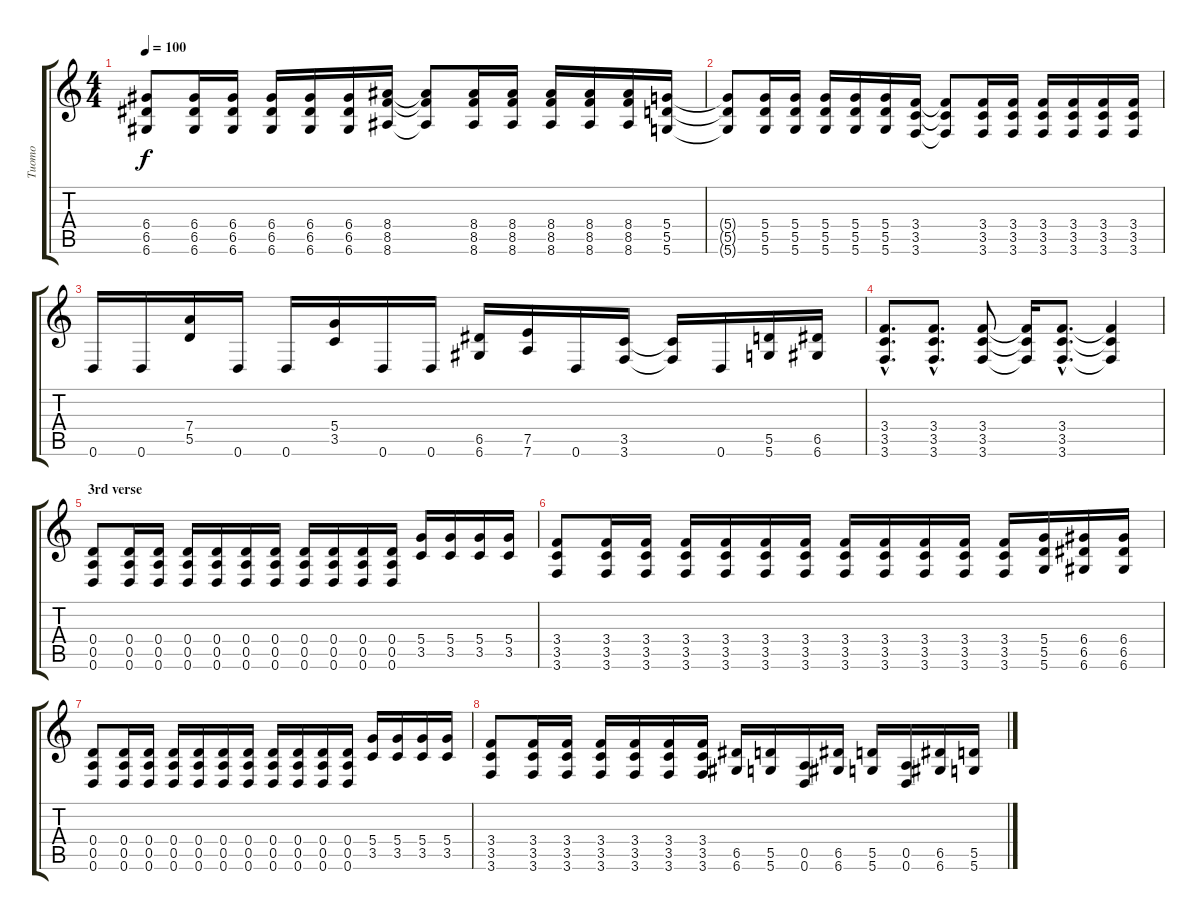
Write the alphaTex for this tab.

\track ("Tuomo" "Tuomo") {instrument distortionguitar}
\staff {score tabs}
\tuning (E4 B3 G3 D3 A2 D2) {hide}
\ts (4 4)
\tempo 100
\clef g2
\ks c
(6.4{t} 6.5{t} 6.6{t}).8{dy f} (6.4 6.5 6.6).16 (6.4 6.5 6.6).16 (6.4 6.5 6.6).16 (6.4 6.5 6.6).16 (6.4 6.5 6.6).16 (8.4 8.5 8.6).16 (8.4{t} 8.5{t} 8.6{t}).8 (8.4 8.5 8.6).16 (8.4 8.5 8.6).16 (8.4 8.5 8.6).16 (8.4 8.5 8.6).16 (8.4 8.5 8.6).16 (5.4 5.5 5.6).16 |
(5.4{t} 5.5{t} 5.6{t}).8 (5.4 5.5 5.6).16 (5.4 5.5 5.6).16 (5.4 5.5 5.6).16 (5.4 5.5 5.6).16 (5.4 5.5 5.6).16 (3.4 3.5 3.6).16 (3.4{t} 3.5{t} 3.6{t}).8 (3.4 3.5 3.6).16 (3.4 3.5 3.6).16 (3.4 3.5 3.6).16 (3.4 3.5 3.6).16 (3.4 3.5 3.6).16 (3.4 3.5 3.6).16 |
0.6.16 0.6.16 (7.4 5.5).16 0.6.16 0.6.16 (5.4 3.5).16 0.6.16 0.6.16 (6.5 6.6).16 (7.5 7.6).16 0.6.16 (3.5 3.6).16 (3.5{t} 3.6{t}).16 0.6.16 (5.5 5.6).16 (6.5 6.6).16 |
(3.4{hac} 3.5{hac} 3.6{hac}).8{d} (3.4{hac} 3.5{hac} 3.6{hac}).8{d} (3.4 3.5 3.6).8 (3.4{t} 3.5{t} 3.6{t}).16 (3.4{hac} 3.5{hac} 3.6{hac}).8{d} (3.4{t} 3.5{t} 3.6{t}).4 |
\section ("" "3rd verse")
(0.4 0.5 0.6).8 (0.4 0.5 0.6).16 (0.4 0.5 0.6).16 (0.4 0.5 0.6).16 (0.4 0.5 0.6).16 (0.4 0.5 0.6).16 (0.4 0.5 0.6).16 (0.4 0.5 0.6).16 (0.4 0.5 0.6).16 (0.4 0.5 0.6).16 (0.4 0.5 0.6).16 (5.4 3.5).16 (5.4 3.5).16 (5.4 3.5).16 (5.4 3.5).16 |
(3.4 3.5 3.6).8 (3.4 3.5 3.6).16 (3.4 3.5 3.6).16 (3.4 3.5 3.6).16 (3.4 3.5 3.6).16 (3.4 3.5 3.6).16 (3.4 3.5 3.6).16 (3.4 3.5 3.6).16 (3.4 3.5 3.6).16 (3.4 3.5 3.6).16 (3.4 3.5 3.6).16 (3.4 3.5 3.6).16 (5.4 5.5 5.6).16 (6.4 6.5 6.6).16 (6.4 6.5 6.6).16 |
(0.4 0.5 0.6).8 (0.4 0.5 0.6).16 (0.4 0.5 0.6).16 (0.4 0.5 0.6).16 (0.4 0.5 0.6).16 (0.4 0.5 0.6).16 (0.4 0.5 0.6).16 (0.4 0.5 0.6).16 (0.4 0.5 0.6).16 (0.4 0.5 0.6).16 (0.4 0.5 0.6).16 (5.4 3.5).16 (5.4 3.5).16 (5.4 3.5).16 (5.4 3.5).16 |
(3.4 3.5 3.6).8 (3.4 3.5 3.6).16 (3.4 3.5 3.6).16 (3.4 3.5 3.6).16 (3.4 3.5 3.6).16 (3.4 3.5 3.6).16 (3.4 3.5 3.6).16 (6.5 6.6).16 (5.5 5.6).16 (0.5 0.6).16 (6.5 6.6).16 (5.5 5.6).16 (0.5 0.6).16 (6.5 6.6).16 (5.5 5.6).16
